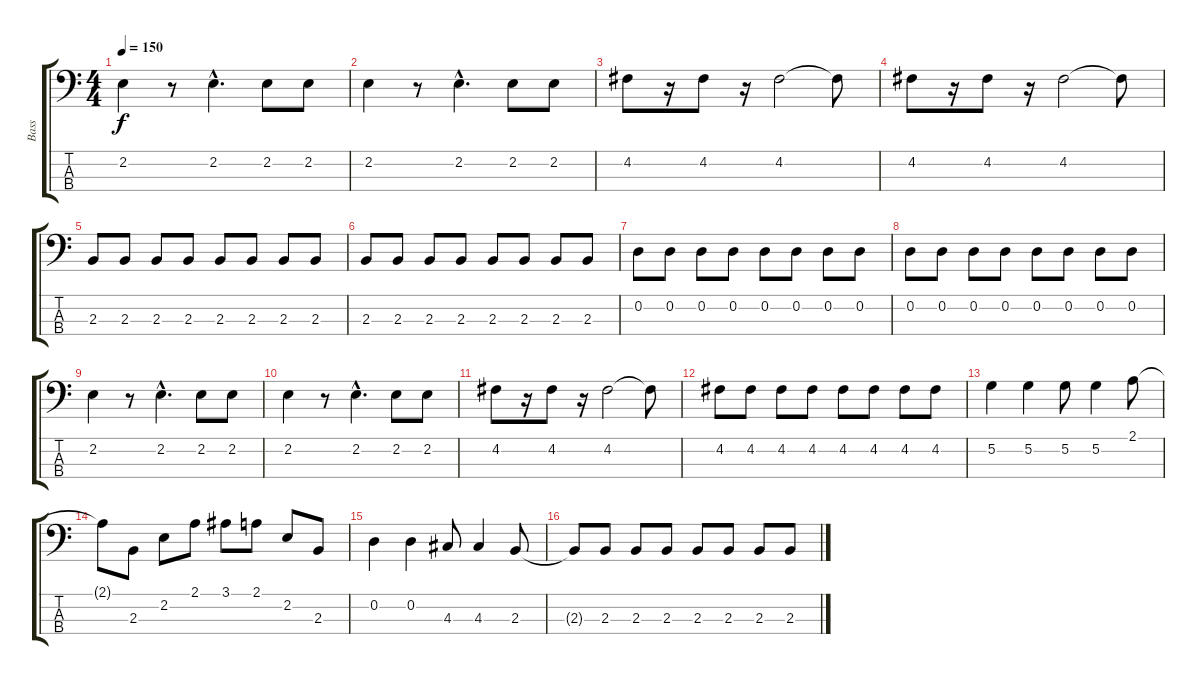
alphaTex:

\track ("Bass" "Bass") {instrument electricbasspick}
\staff {score tabs}
\tuning (G2 D2 A1 E1) {hide}
\ts (4 4)
\tempo 150
\clef f4
\ks c
2.2.4{dy f} r.8 2.2{hac}.4{d} 2.2.8 2.2.8 |
2.2.4 r.8 2.2{hac}.4{d} 2.2.8 2.2.8 |
4.2.8 r.16 4.2.8 r.16 4.2.2 4.2{t}.8 |
4.2.8 r.16 4.2.8 r.16 4.2.2 4.2{t}.8 |
2.3.8{volume 10} 2.3.8 2.3.8 2.3.8 2.3.8 2.3.8 2.3.8 2.3.8 |
2.3.8 2.3.8 2.3.8 2.3.8 2.3.8 2.3.8 2.3.8 2.3.8 |
0.2.8 0.2.8 0.2.8 0.2.8 0.2.8 0.2.8 0.2.8 0.2.8 |
0.2.8 0.2.8 0.2.8 0.2.8 0.2.8 0.2.8 0.2.8 0.2.8 |
2.2.4 r.8 2.2{hac}.4{d} 2.2.8 2.2.8 |
2.2.4 r.8 2.2{hac}.4{d} 2.2.8 2.2.8 |
4.2.8 r.16 4.2.8 r.16 4.2.2 4.2{t}.8 |
4.2.8 4.2.8 4.2.8 4.2.8 4.2.8 4.2.8 4.2.8 4.2.8 |
5.2.4 5.2.4 5.2.8 5.2.4 2.1.8 |
2.1{t}.8 2.3.8 2.2.8 2.1.8 3.1.8 2.1.8 2.2.8 2.3.8 |
0.2.4 0.2.4 4.3.8 4.3.4 2.3.8 |
2.3{t}.8 2.3.8 2.3.8 2.3.8 2.3.8 2.3.8 2.3.8 2.3.8
